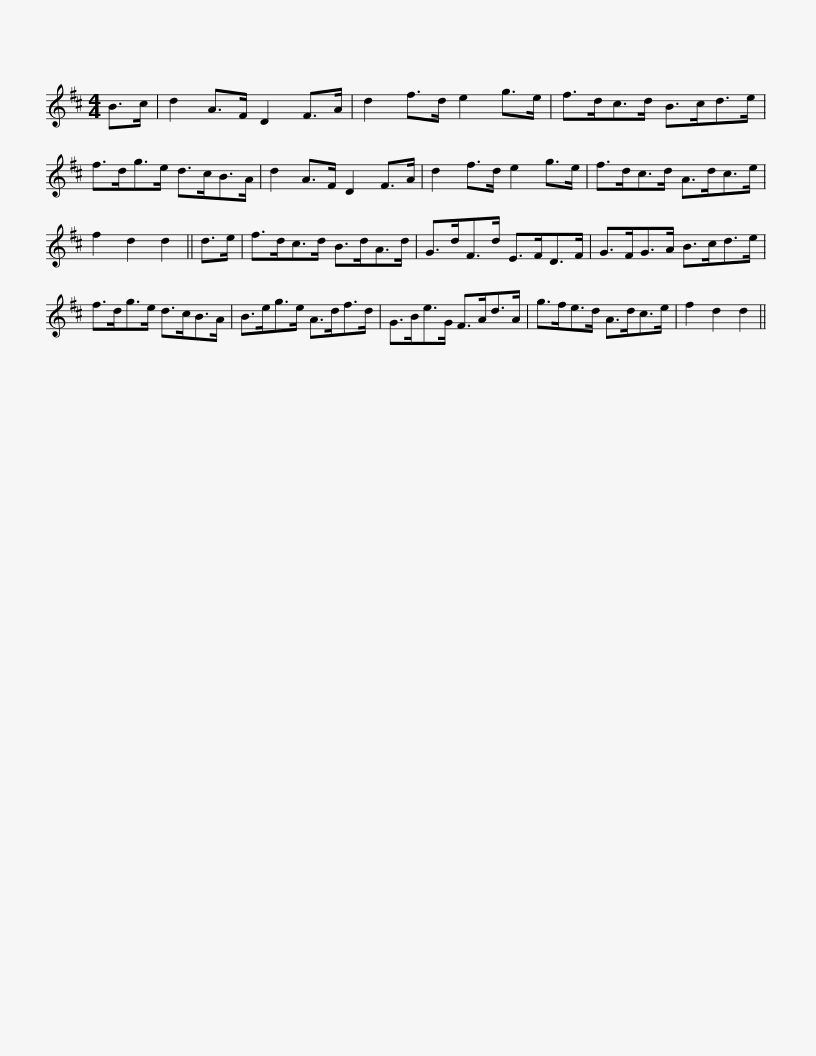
X:1
L:1/8
M:4/4
I:linebreak $
K:D
V:1 treble
V:1
 B>c | d2 A>F D2 F>A | d2 f>d e2 g>e | f>dc>d B>cd>e | f>dg>e d>cB>A | %5
 d2 A>F D2 F>A |$ d2 f>d e2 g>e | f>dc>d A>dc>e | f2 d2 d2 || d>e | %10
 f>dc>d B>dA>d | G>dF>d E>FD>F |$ G>FG>A B>cd>e | f>dg>e d>cB>A | B>eg>e A>df>d | %15
 G>Be>G F>Ad>A |$ g>fe>d A>dc>e | f2 d2 d2 || %18
